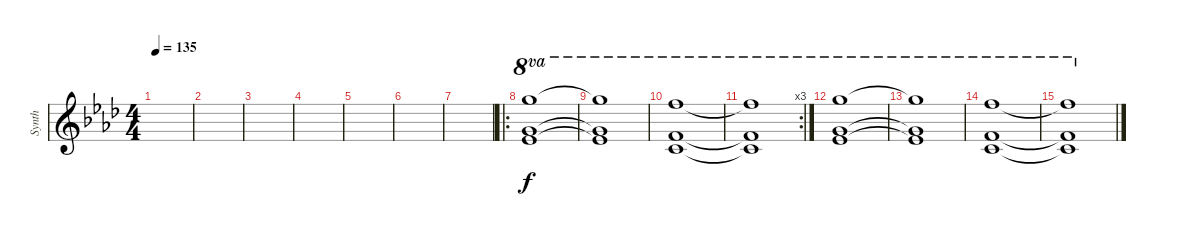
\track ("Synth" "Synth") {instrument stringensemble2}
\staff {score}
\tuning (D4 A3 F3 C3 G2 C2) {hide}
\ts (4 4)
\tempo 135
\clef g2
\ks ab
|
|
|
|
|
|
|
\ro
(29.1 22.2 22.3).1{ot 8va balance 0 instrument stringensemble2} |
(29.1{t} 22.2{t} 22.3{t}).1{ot 8va} |
(27.1 20.2 19.3).1{ot 8va} |
\rc 3
(27.1{t} 20.2{t} 19.3{t}).1{ot 8va} |
(29.1 22.2 22.3).1{ot 8va balance 0 instrument stringensemble2} |
(29.1{t} 22.2{t} 22.3{t}).1{ot 8va} |
(27.1 20.2 19.3).1{ot 8va} |
(27.1{t} 20.2{t} 19.3{t}).1{ot 8va}
